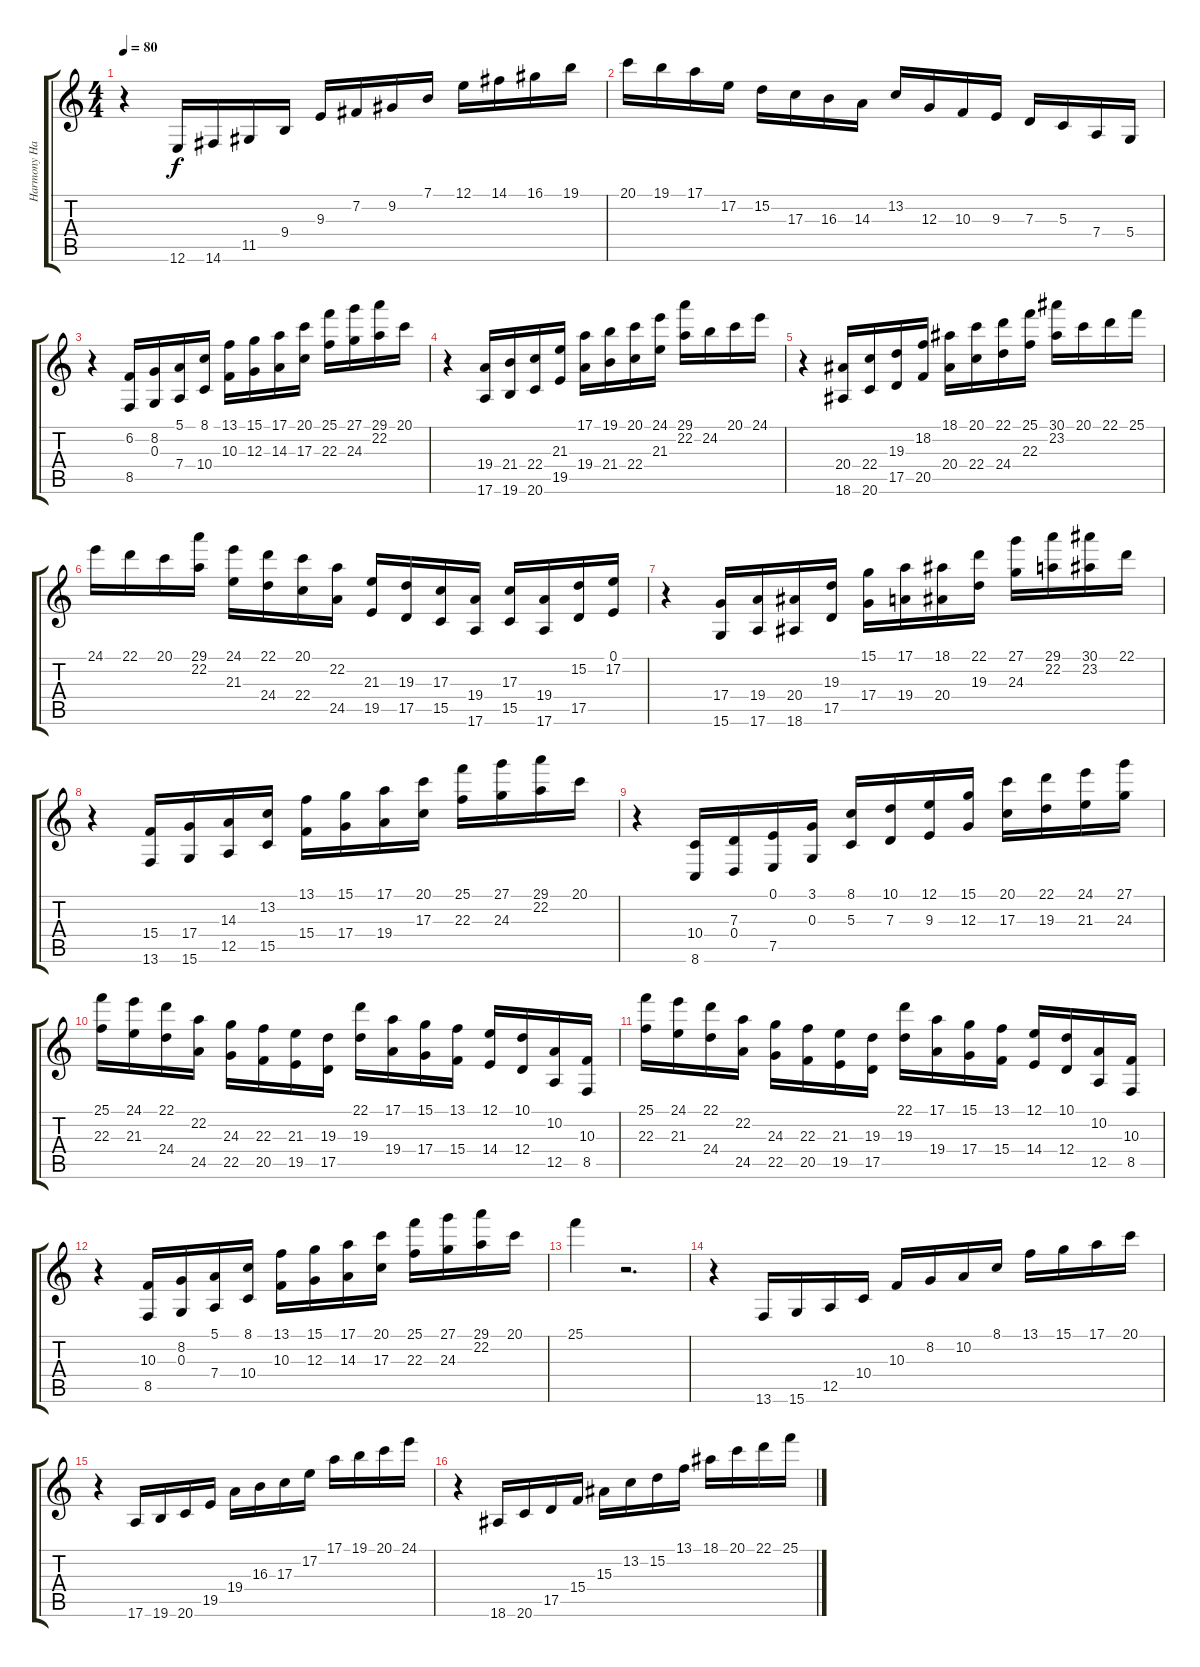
\track ("Harmony Harp" "Harmony Ha") {instrument orchestralharp}
\staff {score tabs}
\tuning (E4 B3 G3 D3 A2 E2) {hide}
\ts (4 4)
\tempo 80
\clef g2
\ks c
r.4{dy f} 12.6.16 14.6.16 11.5.16 9.4.16 9.3.16 7.2.16 9.2.16 7.1.16 12.1.16 14.1.16 16.1.16 19.1.16 |
20.1.16 19.1.16 17.1.16 17.2.16 15.2.16 17.3.16 16.3.16 14.3.16 13.2.16 12.3.16 10.3.16 9.3.16 7.3.16 5.3.16 7.4.16 5.4.16 |
r.4 (6.2 8.5).16 (8.2 0.3).16 (5.1 7.4).16 (8.1 10.4).16 (13.1 10.3).16 (15.1 12.3).16 (17.1 14.3).16 (20.1 17.3).16 (25.1 22.3).16 (27.1 24.3).16 (29.1 22.2).16 20.1.16 |
r.4 (19.4 17.6).16 (21.4 19.6).16 (22.4 20.6).16 (21.3 19.5).16 (17.1 19.4).16 (19.1 21.4).16 (20.1 22.4).16 (24.1 21.3).16 (29.1 22.2).16 24.2.16 20.1.16 24.1.16 |
r.4 (20.4 18.6).16 (22.4 20.6).16 (19.3 17.5).16 (18.2 20.5).16 (18.1 20.4).16 (20.1 22.4).16 (22.1 24.4).16 (25.1 22.3).16 (30.1 23.2).16 20.1.16 22.1.16 25.1.16 |
24.1.16 22.1.16 20.1.16 (29.1 22.2).16 (24.1 21.3).16 (22.1 24.4).16 (20.1 22.4).16 (22.2 24.5).16 (21.3 19.5).16 (19.3 17.5).16 (17.3 15.5).16 (19.4 17.6).16 (17.3 15.5).16 (19.4 17.6).16 (15.2 17.5).16 (0.1 17.2).16 |
r.4 (17.4 15.6).16 (19.4 17.6).16 (20.4 18.6).16 (19.3 17.5).16 (15.1 17.4).16 (17.1 19.4).16 (18.1 20.4).16 (22.1 19.3).16 (27.1 24.3).16 (29.1 22.2).16 (30.1 23.2).16 22.1.16 |
r.4 (15.4 13.6).16 (17.4 15.6).16 (14.3 12.5).16 (13.2 15.5).16 (13.1 15.4).16 (15.1 17.4).16 (17.1 19.4).16 (20.1 17.3).16 (25.1 22.3).16 (27.1 24.3).16 (29.1 22.2).16 20.1.16 |
r.4 (10.4 8.6).16 (7.3 0.4).16 (0.1 7.5).16 (3.1 0.3).16 (8.1 5.3).16 (10.1 7.3).16 (12.1 9.3).16 (15.1 12.3).16 (20.1 17.3).16 (22.1 19.3).16 (24.1 21.3).16 (27.1 24.3).16 |
(25.1 22.3).16 (24.1 21.3).16 (22.1 24.4).16 (22.2 24.5).16 (24.3 22.5).16 (22.3 20.5).16 (21.3 19.5).16 (19.3 17.5).16 (22.1 19.3).16 (17.1 19.4).16 (15.1 17.4).16 (13.1 15.4).16 (12.1 14.4).16 (10.1 12.4).16 (10.2 12.5).16 (10.3 8.5).16 |
(25.1 22.3).16 (24.1 21.3).16 (22.1 24.4).16 (22.2 24.5).16 (24.3 22.5).16 (22.3 20.5).16 (21.3 19.5).16 (19.3 17.5).16 (22.1 19.3).16 (17.1 19.4).16 (15.1 17.4).16 (13.1 15.4).16 (12.1 14.4).16 (10.1 12.4).16 (10.2 12.5).16 (10.3 8.5).16 |
r.4 (10.3 8.5).16 (8.2 0.3).16 (5.1 7.4).16 (8.1 10.4).16 (13.1 10.3).16 (15.1 12.3).16 (17.1 14.3).16 (20.1 17.3).16 (25.1 22.3).16 (27.1 24.3).16 (29.1 22.2).16 20.1.16 |
25.1.4 r.2{d} |
r.4 13.6.16 15.6.16 12.5.16 10.4.16 10.3.16 8.2.16 10.2.16 8.1.16 13.1.16 15.1.16 17.1.16 20.1.16 |
r.4 17.6.16 19.6.16 20.6.16 19.5.16 19.4.16 16.3.16 17.3.16 17.2.16 17.1.16 19.1.16 20.1.16 24.1.16 |
r.4 18.6.16 20.6.16 17.5.16 15.4.16 15.3.16 13.2.16 15.2.16 13.1.16 18.1.16 20.1.16 22.1.16 25.1.16
